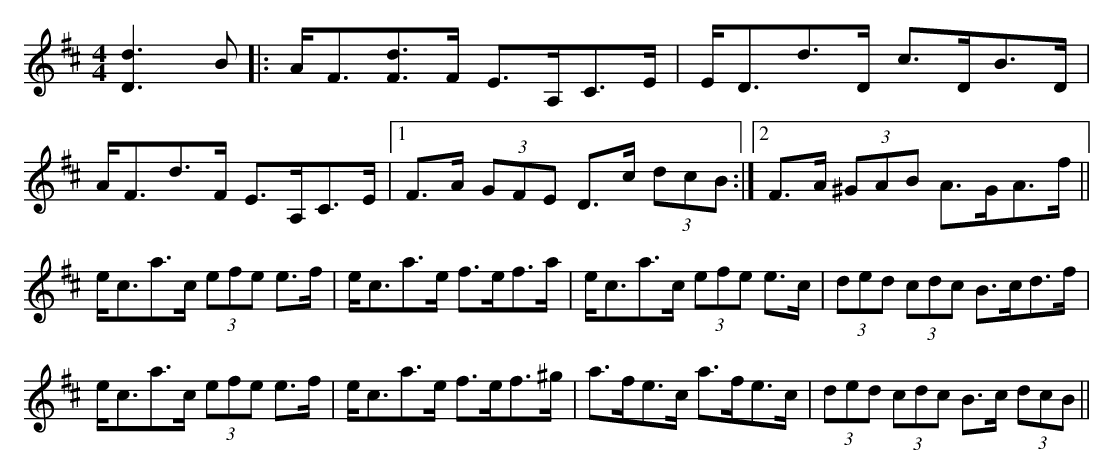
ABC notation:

X:1
M:4/4
K:D
[d3D3] B|:A<F[dF]>F E>A,C>E|E<Dd>D c>DB>D|A<Fd>F E>A,C>E|1 F>A (3GFE D>c (3dcB:|2 F>A (3^GAB A>GA>f||
e<ca>c (3efe e>f|e<ca>e f>ef>a|e<ca>c (3efe e>c|(3ded (3cdc B>cd>f|
e<ca>c (3efe e>f|e<ca>e f>ef>^g|a>fe>c a>fe>c|(3ded (3cdc B>c (3dcB||
